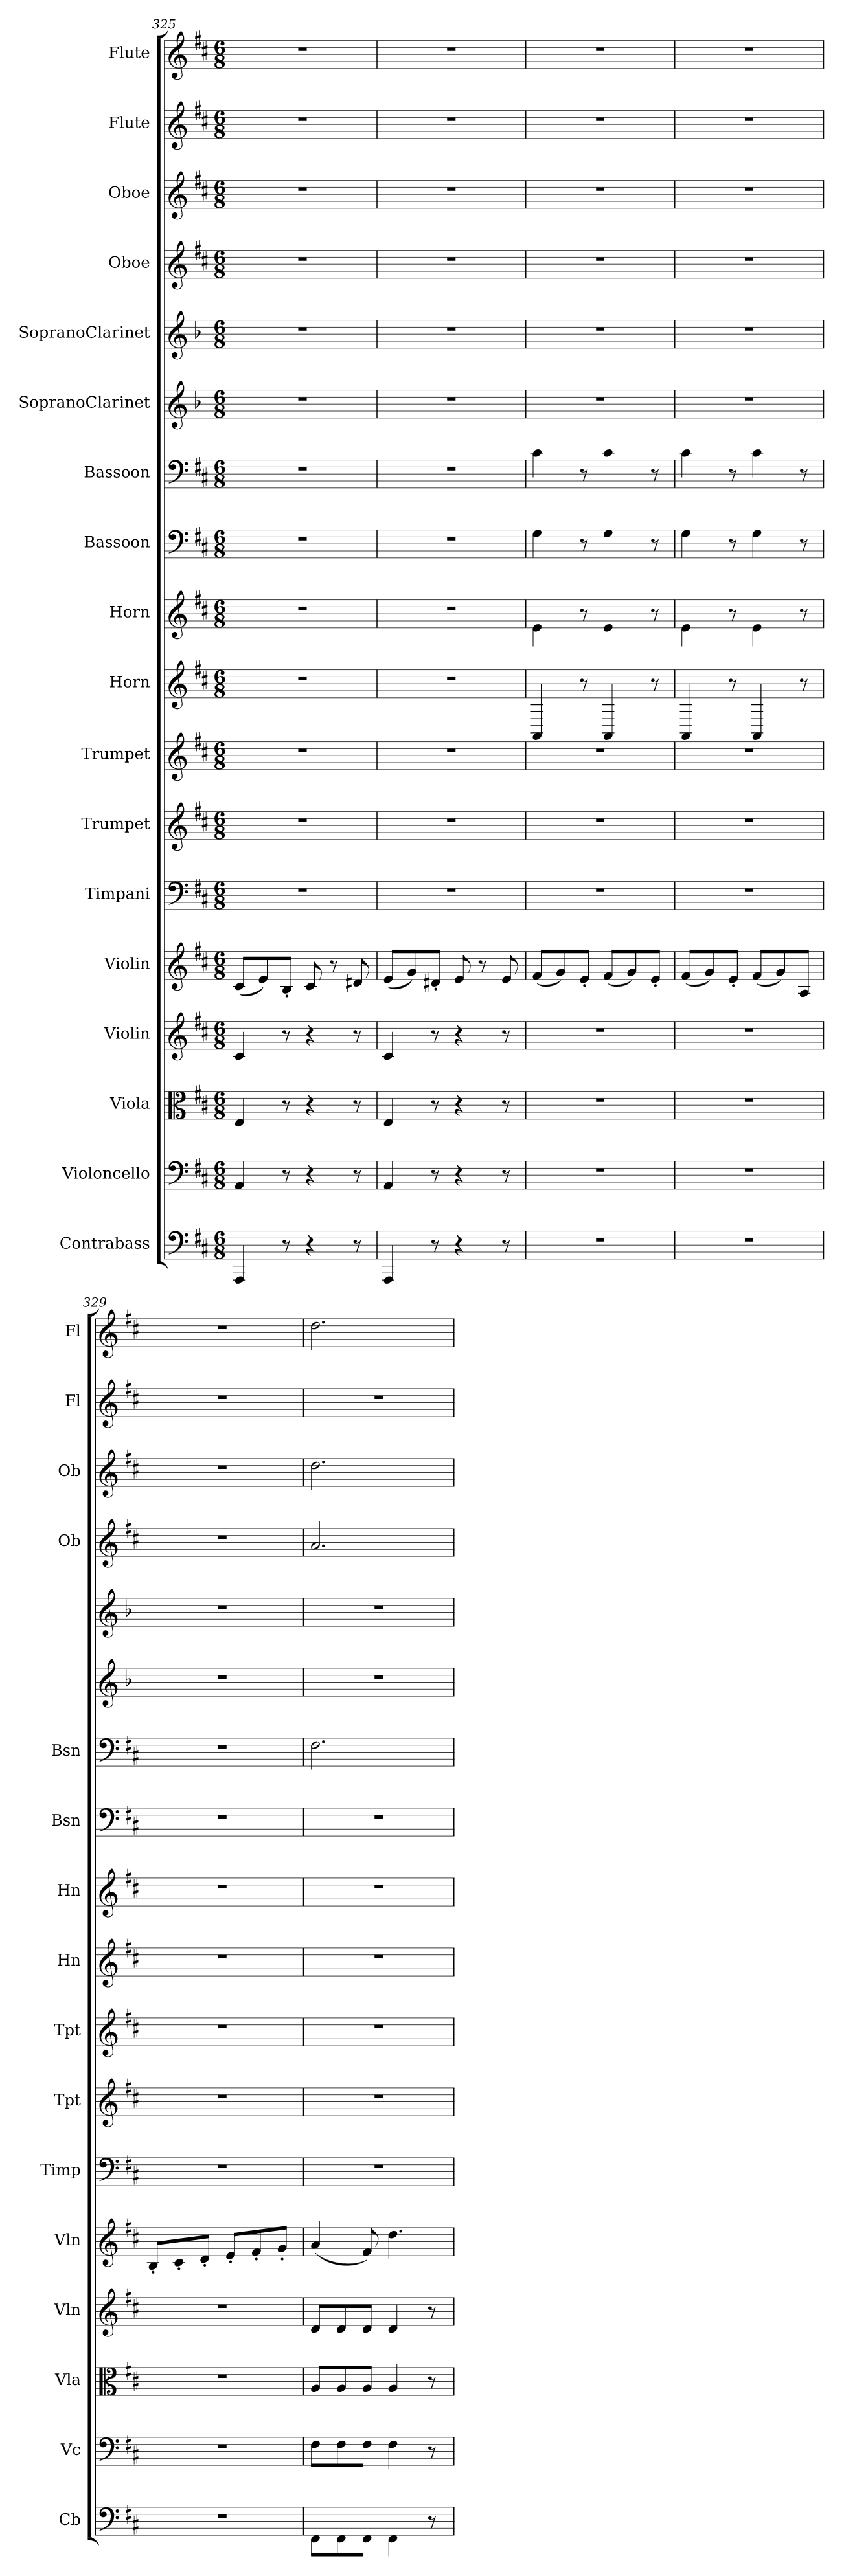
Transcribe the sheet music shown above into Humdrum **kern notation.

**kern	**kern	**kern	**kern	**kern	**kern	**kern	**kern	**kern	**kern	**kern	**kern	**kern	**kern	**kern	**kern	**kern	**kern
*part18	*part17	*part16	*part15	*part14	*part13	*part12	*part11	*part10	*part9	*part8	*part7	*part6	*part5	*part4	*part3	*part2	*part1
*staff18	*staff17	*staff16	*staff15	*staff14	*staff13	*staff12	*staff11	*staff10	*staff9	*staff8	*staff7	*staff6	*staff5	*staff4	*staff3	*staff2	*staff1
*I"Contrabass	*I"Violoncello	*I"Viola	*I"Violin	*I"Violin	*I"Timpani	*I"Trumpet	*I"Trumpet	*I"Horn	*I"Horn	*I"Bassoon	*I"Bassoon	*I"SopranoClarinet	*I"SopranoClarinet	*I"Oboe	*I"Oboe	*I"Flute	*I"Flute
*I'Cb	*I'Vc	*I'Vla	*I'Vln	*I'Vln	*I'Timp	*I'Tpt	*I'Tpt	*I'Hn	*I'Hn	*I'Bsn	*I'Bsn	*	*	*I'Ob	*I'Ob	*I'Fl	*I'Fl
*clefF4	*clefF4	*clefC3	*clefG2	*clefG2	*clefF4	*clefG2	*clefG2	*clefG2	*clefG2	*clefF4	*clefF4	*clefG2	*clefG2	*clefG2	*clefG2	*clefG2	*clefG2
*k[f#c#]	*k[f#c#]	*k[f#c#]	*k[f#c#]	*k[f#c#]	*k[f#c#]	*k[f#c#]	*k[f#c#]	*k[f#c#]	*k[f#c#]	*k[f#c#]	*k[f#c#]	*k[b-]	*k[b-]	*k[f#c#]	*k[f#c#]	*k[f#c#]	*k[f#c#]
*M6/8	*M6/8	*M6/8	*M6/8	*M6/8	*M6/8	*M6/8	*M6/8	*M6/8	*M6/8	*M6/8	*M6/8	*M6/8	*M6/8	*M6/8	*M6/8	*M6/8	*M6/8
=325	=325	=325	=325	=325	=325	=325	=325	=325	=325	=325	=325	=325	=325	=325	=325	=325	=325
4AAA/	4AA/	4E/	4c#/	(8c#/L	2.r	2.r	2.r	2.r	2.r	2.r	2.r	2.r	2.r	2.r	2.r	2.r	2.r
.	.	.	.	8e/)	.	.	.	.	.	.	.	.	.	.	.	.	.
8r	8r	8r	8r	8B'/J	.	.	.	.	.	.	.	.	.	.	.	.	.
4r	4r	4r	4r	8c#/	.	.	.	.	.	.	.	.	.	.	.	.	.
.	.	.	.	8r	.	.	.	.	.	.	.	.	.	.	.	.	.
8r	8r	8r	8r	8d#X/	.	.	.	.	.	.	.	.	.	.	.	.	.
=326	=326	=326	=326	=326	=326	=326	=326	=326	=326	=326	=326	=326	=326	=326	=326	=326	=326
4AAA/	4AA/	4E/	4c#/	(8e/L	2.r	2.r	2.r	2.r	2.r	2.r	2.r	2.r	2.r	2.r	2.r	2.r	2.r
.	.	.	.	8g/)	.	.	.	.	.	.	.	.	.	.	.	.	.
8r	8r	8r	8r	8d#X'/J	.	.	.	.	.	.	.	.	.	.	.	.	.
4r	4r	4r	4r	8e/	.	.	.	.	.	.	.	.	.	.	.	.	.
.	.	.	.	8r	.	.	.	.	.	.	.	.	.	.	.	.	.
8r	8r	8r	8r	8e/	.	.	.	.	.	.	.	.	.	.	.	.	.
=327	=327	=327	=327	=327	=327	=327	=327	=327	=327	=327	=327	=327	=327	=327	=327	=327	=327
2.r	2.r	2.r	2.r	(8f#/L	2.r	2.r	2.r	4AA/	4e\	4G\	4c#\	2.r	2.r	2.r	2.r	2.r	2.r
.	.	.	.	8g/)	.	.	.	.	.	.	.	.	.	.	.	.	.
.	.	.	.	8e'/J	.	.	.	8r	8r	8r	8r	.	.	.	.	.	.
.	.	.	.	(8f#/L	.	.	.	4AA/	4e\	4G\	4c#\	.	.	.	.	.	.
.	.	.	.	8g/)	.	.	.	.	.	.	.	.	.	.	.	.	.
.	.	.	.	8e'/J	.	.	.	8r	8r	8r	8r	.	.	.	.	.	.
=328	=328	=328	=328	=328	=328	=328	=328	=328	=328	=328	=328	=328	=328	=328	=328	=328	=328
2.r	2.r	2.r	2.r	(8f#/L	2.r	2.r	2.r	4AA/	4e\	4G\	4c#\	2.r	2.r	2.r	2.r	2.r	2.r
.	.	.	.	8g/)	.	.	.	.	.	.	.	.	.	.	.	.	.
.	.	.	.	8e'/J	.	.	.	8r	8r	8r	8r	.	.	.	.	.	.
.	.	.	.	(8f#/L	.	.	.	4AA/	4e\	4G\	4c#\	.	.	.	.	.	.
.	.	.	.	8g/)	.	.	.	.	.	.	.	.	.	.	.	.	.
.	.	.	.	8A/J	.	.	.	8r	8r	8r	8r	.	.	.	.	.	.
=329	=329	=329	=329	=329	=329	=329	=329	=329	=329	=329	=329	=329	=329	=329	=329	=329	=329
2.r	2.r	2.r	2.r	8B'/L	2.r	2.r	2.r	2.r	2.r	2.r	2.r	2.r	2.r	2.r	2.r	2.r	2.r
.	.	.	.	8c#'/	.	.	.	.	.	.	.	.	.	.	.	.	.
.	.	.	.	8d'/J	.	.	.	.	.	.	.	.	.	.	.	.	.
.	.	.	.	8e'/L	.	.	.	.	.	.	.	.	.	.	.	.	.
.	.	.	.	8f#'/	.	.	.	.	.	.	.	.	.	.	.	.	.
.	.	.	.	8g'/J	.	.	.	.	.	.	.	.	.	.	.	.	.
=330	=330	=330	=330	=330	=330	=330	=330	=330	=330	=330	=330	=330	=330	=330	=330	=330	=330
8FF#\L	8F#\L	8A/L	8d/L	(4a/	2.r	2.r	2.r	2.r	2.r	2.r	2.F#\	2.r	2.r	2.a/	2.dd\	2.r	2.dd\
8FF#\	8F#\	8A/	8d/	.	.	.	.	.	.	.	.	.	.	.	.	.	.
8FF#\J	8F#\J	8A/J	8d/J	8f#/)	.	.	.	.	.	.	.	.	.	.	.	.	.
4FF#\	4F#\	4A/	4d/	4.dd\	.	.	.	.	.	.	.	.	.	.	.	.	.
8r	8r	8r	8r	.	.	.	.	.	.	.	.	.	.	.	.	.	.
=	=	=	=	=	=	=	=	=	=	=	=	=	=	=	=	=	=
*-	*-	*-	*-	*-	*-	*-	*-	*-	*-	*-	*-	*-	*-	*-	*-	*-	*-
